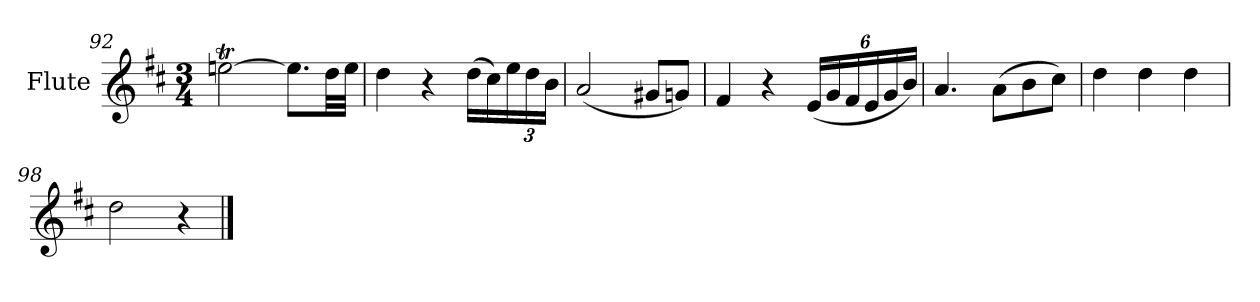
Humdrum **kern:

**kern
*part1
*staff1
*I"Flute
*I'Fl.
*clefG2
*k[f#c#]
*M3/4
=92
[2eenT\
8.ee\L]
32dd\LL
32ee\JJJ
=93
4dd\
4r
(>16dd\LL
16cc#\)
*Xbrackettup
24ee\
24dd\
24b\JJ
=94
(<2a/
8g#X/L
8gn/J)
!!LO:LB:g=z
=95
4f#/
4r
(<24e/LL
24g/
24f#/
24e/
24g/
24b/JJ)
=96
4.a/
(>8a\L
8b\
8cc#\J)
=97
4dd\
4dd\
4dd\
=98
2dd\
4r
==
*-
